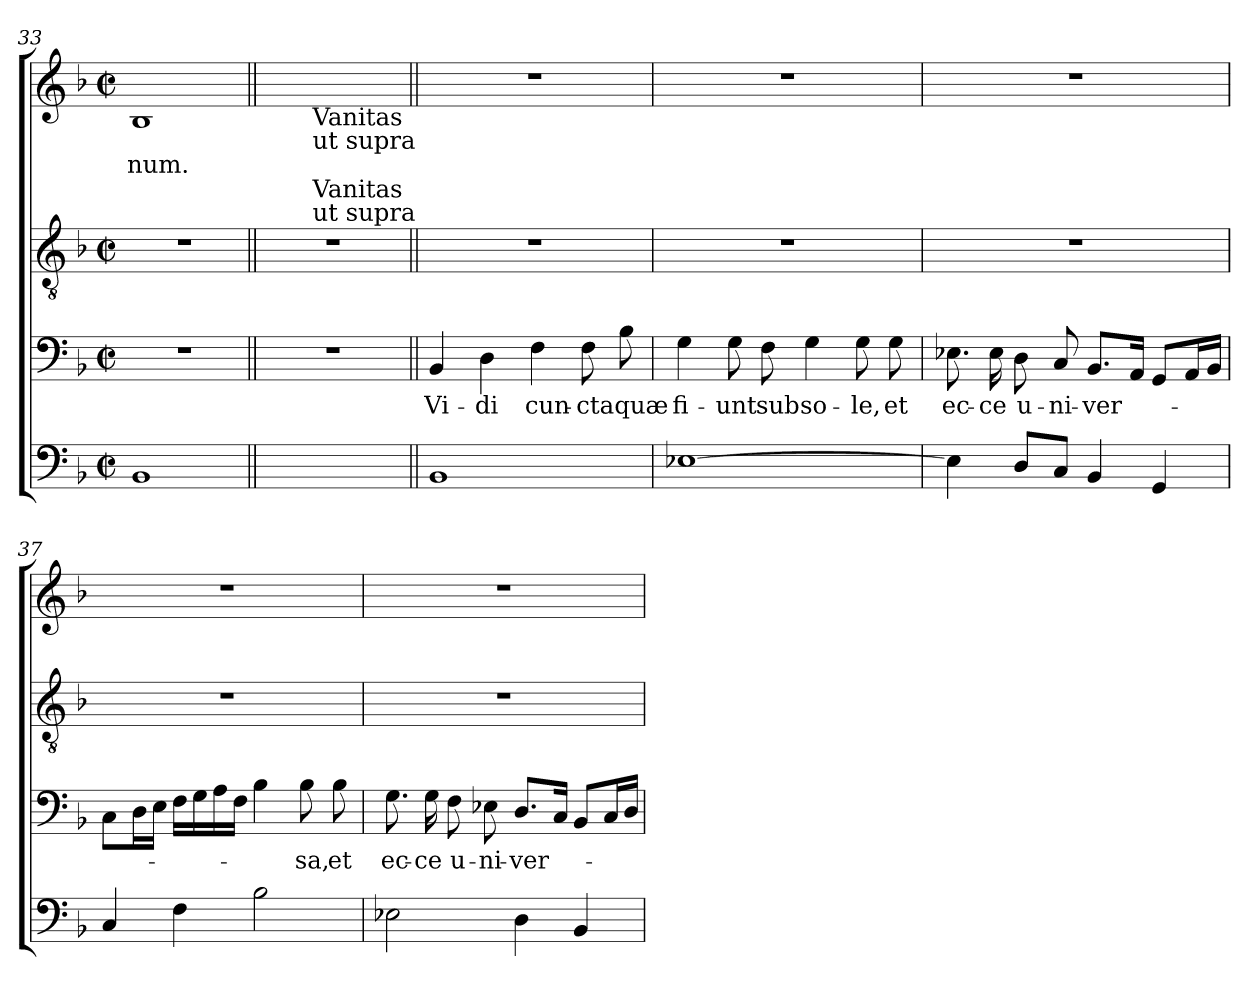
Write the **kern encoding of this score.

**kern	**kern	**text	**kern	**kern	**text
*part4	*part3	*part3	*part2	*part1	*part1
*staff4	*staff3	*staff3	*staff2	*staff1	*staff1
*clefF4	*clefF4	*	*clefGv2	*clefG2	*
*k[b-]	*k[b-]	*	*k[b-]	*k[b-]	*
*F:	*F:	*	*F:	*F:	*
*M2/2	*M2/2	*	*M2/2	*M2/2	*
*met(c|)	*met(c|)	*	*met(c|)	*met(c|)	*
=33	=33	=33	=33	=33	=33
!	!	!	!	!	!LO:LY:b
1BB-	1r	.	1r	1B-	-num.
=33X3||	=33X3||	=33X3||	=33X3||	=33X3||	=33X3||
*	*	*	*^	*^	*
1ryy	1r	.	1r	4ryy	1ryy	4ryy	.
!	!	!	!	!	!	!LO:TX:b:t=Vanitas\nut supra	!
!	!	!	!	!LO:TX:a:t=Vanitas\nut supra	!	!	!
.	.	.	.	2.ryy	.	2.ryy	.
*	*	*	*v	*v	*	*	*
*	*	*	*	*v	*v	*
!!LO:LB:g=z
=34||	=34||	=34||	=34||	=34||	=34||
*	*	*	*^	*^	*
!	!	!LO:LY:b	!	!	!	!	!
*	*	*	*v	*v	*	*	*
*	*	*	*	*v	*v	*
1BB-	4BB-/	Vi-	1r	1r	.
!	!	!LO:LY:b	!	!	!
.	4D\	-di	.	.	.
!	!	!LO:LY:b	!	!	!
.	4F\	cun-	.	.	.
!	!	!LO:LY:b	!	!	!
.	8F\	-cta	.	.	.
!	!	!LO:LY:b	!	!	!
.	8B-\	quæ	.	.	.
=35	=35	=35	=35	=35	=35
!	!	!LO:LY:b	!	!	!
[1E-X	4G\	fi-	1r	1r	.
!	!	!LO:LY:b	!	!	!
.	8G\	-unt	.	.	.
!	!	!LO:LY:b	!	!	!
.	8F\	sub	.	.	.
!	!	!LO:LY:b	!	!	!
.	4G\	so-	.	.	.
!	!	!LO:LY:b	!	!	!
.	8G\	-le,	.	.	.
!	!	!LO:LY:b	!	!	!
.	8G\	et	.	.	.
=36	=36	=36	=36	=36	=36
!	!	!LO:LY:b	!	!	!
4E-\]	8.E-X\	ec-	1r	1r	.
!	!	!LO:LY:b	!	!	!
.	16E-\	-ce	.	.	.
!	!	!LO:LY:b	!	!	!
8D/L	8D\	u-	.	.	.
!	!	!LO:LY:b	!	!	!
8C/J	8C/	-ni-	.	.	.
!	!	!LO:LY:b	!	!	!
4BB-/	8.BB-/L	-ver-	.	.	.
.	16AA/Jk	.	.	.	.
4GG/	8GG/L	.	.	.	.
.	16AA/L	.	.	.	.
.	16BB-/JJ	.	.	.	.
=37	=37	=37	=37	=37	=37
4C/	8C\L	.	1r	1r	.
.	16D\L	.	.	.	.
.	16E\JJ	.	.	.	.
4F\	16F\LL	.	.	.	.
.	16G\	.	.	.	.
.	16A\	.	.	.	.
.	16F\JJ	.	.	.	.
2B-\	4B-\	.	.	.	.
!	!	!LO:LY:b	!	!	!
.	8B-\	-sa,	.	.	.
!	!	!LO:LY:b	!	!	!
.	8B-\	et	.	.	.
!!LO:LB:g=z
=38	=38	=38	=38	=38	=38
!	!	!LO:LY:b	!	!	!
2E-X\	8.G\	ec-	1r	1r	.
!	!	!LO:LY:b	!	!	!
.	16G\	-ce	.	.	.
!	!	!LO:LY:b	!	!	!
.	8F\	u-	.	.	.
!	!	!LO:LY:b	!	!	!
.	8E-X\	-ni-	.	.	.
!	!	!LO:LY:b	!	!	!
4D\	8.D/L	-ver-	.	.	.
.	16C/Jk	.	.	.	.
4BB-/	8BB-/L	.	.	.	.
.	16C/L	.	.	.	.
.	16D/JJ	.	.	.	.
=	=	=	=	=	=
*-	*-	*-	*-	*-	*-
